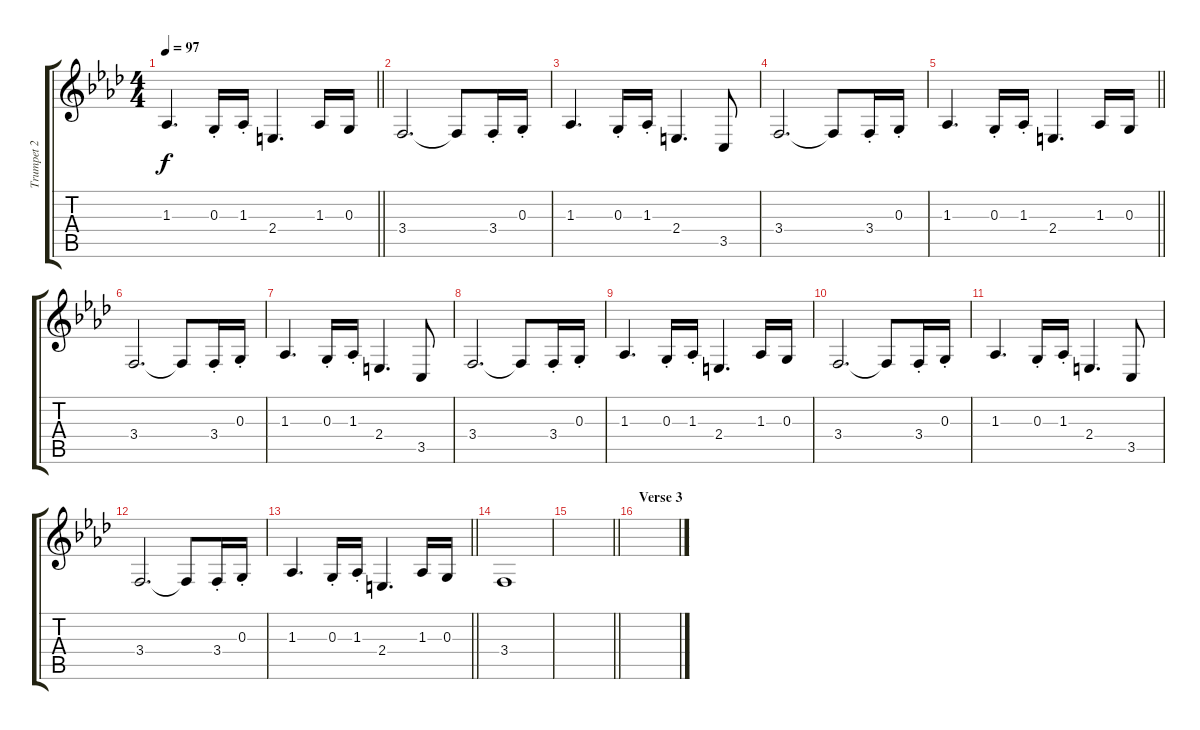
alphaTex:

\track ("Trumpet 2" "Trumpet 2") {instrument trumpet}
\staff {score tabs}
\tuning (E4 B3 G3 D3 A2 E2) {hide}
\ts (4 4)
\tempo 97
\clef g2
\barLineRight lightlight
\ks fminor
1.3.4{d dy f} 0.3{st}.16 1.3{st}.16 2.4.4{d} 1.3.16 0.3.16 |
3.4.2{d} 3.4{t}.8 3.4{st}.16 0.3{st}.16 |
1.3.4{d} 0.3{st}.16 1.3{st}.16 2.4.4{d} 3.5.8 |
3.4.2{d} 3.4{t}.8 3.4{st}.16 0.3{st}.16 |
\barLineRight lightlight
1.3.4{d} 0.3{st}.16 1.3{st}.16 2.4.4{d} 1.3.16 0.3.16 |
3.4.2{d} 3.4{t}.8 3.4{st}.16 0.3{st}.16 |
1.3.4{d} 0.3{st}.16 1.3{st}.16 2.4.4{d} 3.5.8 |
3.4.2{d} 3.4{t}.8 3.4{st}.16 0.3{st}.16 |
1.3.4{d} 0.3{st}.16 1.3{st}.16 2.4.4{d} 1.3.16 0.3.16 |
3.4.2{d} 3.4{t}.8 3.4{st}.16 0.3{st}.16 |
1.3.4{d} 0.3{st}.16 1.3{st}.16 2.4.4{d} 3.5.8 |
3.4.2{d} 3.4{t}.8 3.4{st}.16 0.3{st}.16 |
\barLineRight lightlight
1.3.4{d} 0.3{st}.16 1.3{st}.16 2.4.4{d} 1.3.16 0.3.16 |
3.4.1 |
\barLineRight lightlight
|
\section ("" "Verse 3")
